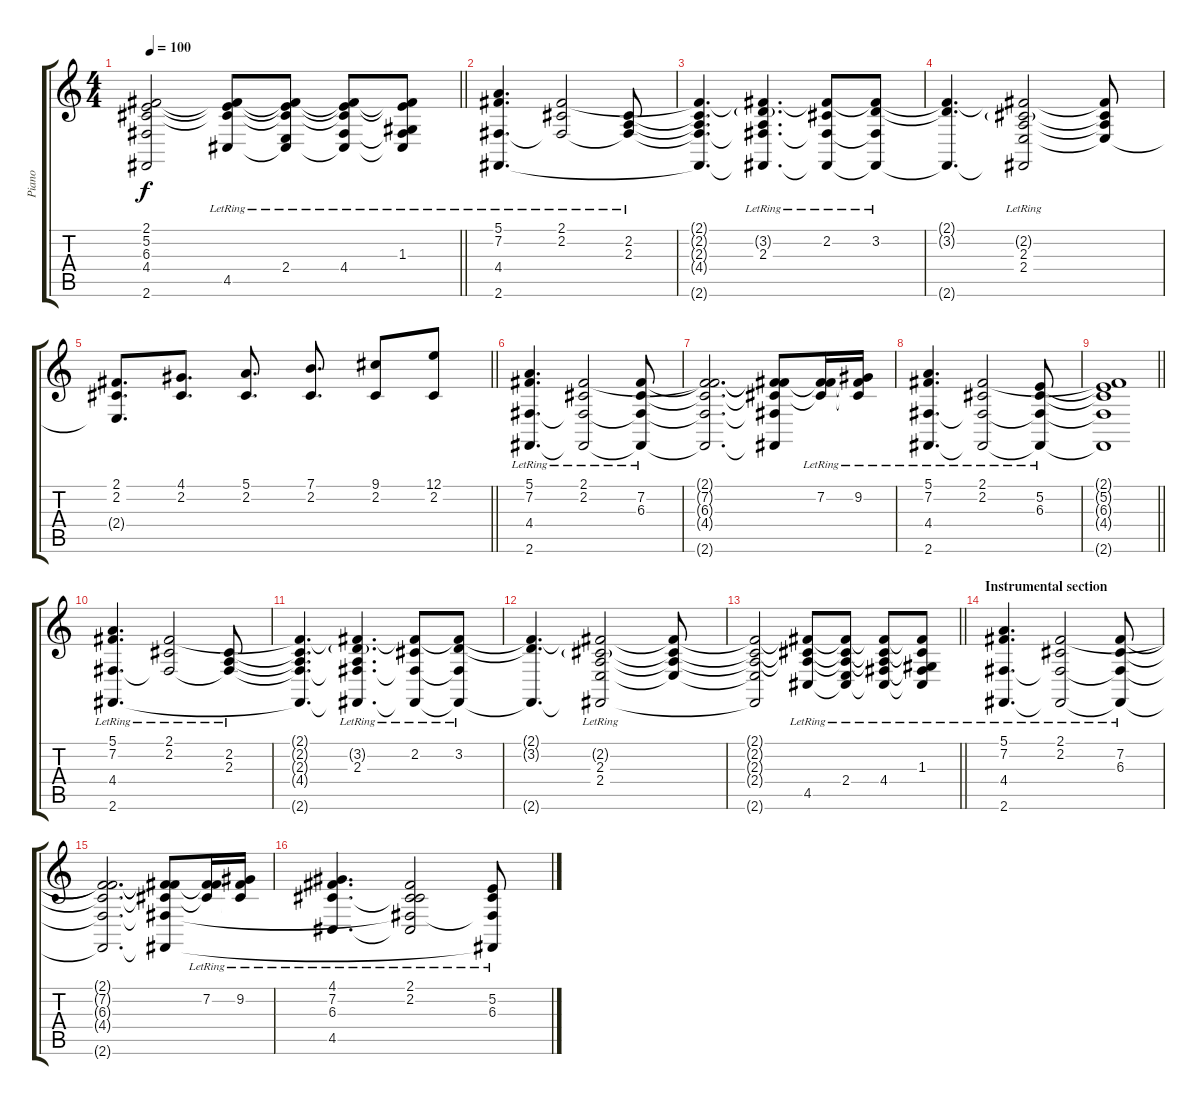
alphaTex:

\track ("Piano" "Piano") {instrument brightacousticpiano}
\staff {score tabs}
\tuning (E4 B3 G3 D3 A2 E2) {hide}
\ts (4 4)
\tempo 100
\clef g2
\barLineRight lightlight
\ks c
(2.1{t} 5.2{t} 6.3{t} 4.4{t} 2.6{t}).2{dy f} (2.1{t} 5.2{t} 6.3{t} 4.5{lr}).8 (2.1{t} 5.2{t} 6.3{t} 2.4{lr} 4.5{t}).8 (2.1{t} 5.2{t} 6.3{t} 4.4{lr} 4.5{t}).8 (2.1{t} 5.2{t} 1.3{lr} 4.4{t} 4.5{t}).8 |
(5.1{lr} 7.2 4.4{lr} 2.6{lr}).4{d} (2.1 2.2{lr} 4.4{t}).2 (2.2{lr} 2.3 4.4{t}).8 |
(2.1{t} 2.2{t} 2.3{t} 4.4{t} 2.6{t}).4{d} (2.1{t} 3.2{g lr} 2.3{lr} 4.4{t} 2.6{t}).4{d} (2.1{t} 2.2{lr} 4.4{t} 2.6{t}).8 (2.1{t} 3.2{lr} 4.4{t} 2.6{t}).8 |
(2.1{t} 3.2{t} 2.6{t}).4{d} (2.1{t} 2.2{g} 2.3{lr} 2.4 2.6{t}).2 (2.1{t} 2.2{t} 2.3{t} 2.4{t}).8 |
\barLineRight lightlight
(2.1 2.2 2.4{t}).8{d} (4.1 2.2).8{d} (5.1 2.2).8{d} (7.1 2.2).8{d} (9.1 2.2).8 (12.1 2.2).8 |
(5.1{lr} 7.2 4.4{lr} 2.6{lr}).4{d} (2.1 2.2{lr} 4.4{t} 2.6{t}).2 (7.2{lr} 6.3 4.4{t} 2.6{t}).8 |
(2.1{t} 7.2{t} 6.3{t} 4.4{t} 2.6{t}).2{d} (2.1{t} 7.2{t} 6.3{t} 4.4{t} 2.6{t}).8 (2.1{t} 7.2{lr} 6.3{t}).16 (2.1{t} 9.2{lr} 6.3{t}).16 |
(5.1{lr} 7.2 4.4{lr} 2.6{lr}).4{d} (2.1 2.2{lr} 4.4{t} 2.6{t}).2 (5.2{lr} 6.3 4.4{t} 2.6{t}).8 |
\barLineRight lightlight
(2.1{t} 5.2{t} 6.3{t} 4.4{t} 2.6{t}).1 |
(5.1{lr} 7.2 4.4{lr} 2.6{lr}).4{d} (2.1 2.2{lr} 4.4{t}).2 (2.2{lr} 2.3 4.4{t}).8 |
(2.1{t} 2.2{t} 2.3{t} 4.4{t} 2.6{t}).4{d} (2.1{t} 3.2{g lr} 2.3{lr} 4.4{t} 2.6{t}).4{d} (2.1{t} 2.2{lr} 4.4{t} 2.6{t}).8 (2.1{t} 3.2{lr} 4.4{t} 2.6{t}).8 |
(2.1{t} 3.2{t} 2.6{t}).4{d} (2.1{t} 2.2{g} 2.3{lr} 2.4 2.6{t}).2 (2.1{t} 2.2{t} 2.3{t} 2.4{t}).8 |
\barLineRight lightlight
(2.1{t} 2.2{t} 2.3{t} 2.4{t} 2.6{t}).2 (2.1{t} 2.2{t} 2.3{t} 4.5{lr}).8 (2.1{t} 2.2{t} 2.3{t} 2.4{lr} 4.5{t}).8 (2.1{t} 2.2{t} 2.3{t} 4.4{lr} 4.5{t}).8 (2.1{t} 2.2{t} 1.3{lr} 4.4{t} 4.5{t}).8 |
\section ("" "Instrumental section")
(5.1{lr} 7.2 4.4{lr} 2.6{lr}).4{d} (2.1 2.2{lr} 4.4{t} 2.6{t}).2 (7.2{lr} 6.3 4.4{t} 2.6{t}).8 |
(2.1{t} 7.2{t} 6.3{t} 4.4{t} 2.6{t}).2{d} (2.1{t} 7.2{t} 6.3{t} 4.4{t} 2.6{t}).8 (2.1{t} 7.2{lr} 6.3{t}).16 (2.1{t} 9.2{lr} 6.3{t}).16 |
(4.1{lr} 7.2 6.3 4.5).4{d} (2.1 2.2{lr} 6.3{t} 4.4{t} 4.5{t}).2 (5.2{lr} 6.3 4.4{t} 2.6{t}).8
